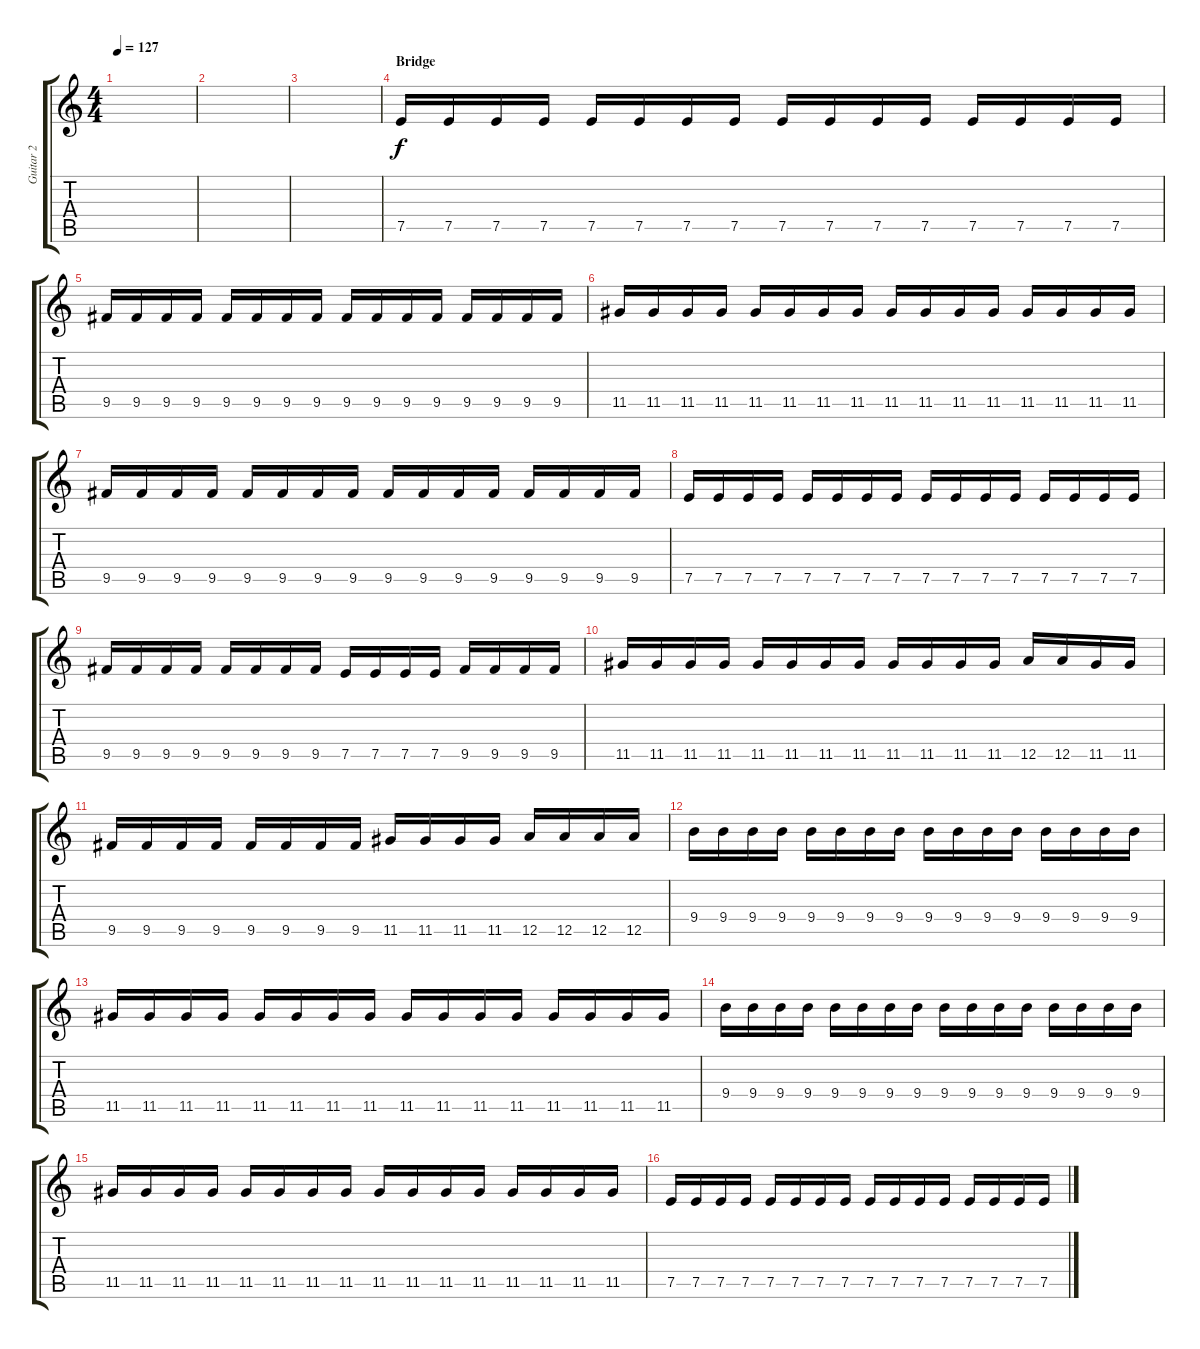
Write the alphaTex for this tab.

\track ("Guitar 2" "Guitar 2") {instrument electricguitarmuted}
\staff {score tabs}
\tuning (E4 B3 G3 D3 A2 E2) {hide}
\ts (4 4)
\tempo 127
\clef g2
\ks c
|
|
|
\section ("" "Bridge")
7.5.16{volume 12 instrument electricguitarmuted} 7.5.16 7.5.16 7.5.16 7.5.16 7.5.16 7.5.16 7.5.16 7.5.16 7.5.16 7.5.16 7.5.16 7.5.16 7.5.16 7.5.16 7.5.16 |
9.5.16 9.5.16 9.5.16 9.5.16 9.5.16 9.5.16 9.5.16 9.5.16 9.5.16 9.5.16 9.5.16 9.5.16 9.5.16 9.5.16 9.5.16 9.5.16 |
11.5.16 11.5.16 11.5.16 11.5.16 11.5.16 11.5.16 11.5.16 11.5.16 11.5.16 11.5.16 11.5.16 11.5.16 11.5.16 11.5.16 11.5.16 11.5.16 |
9.5.16 9.5.16 9.5.16 9.5.16 9.5.16 9.5.16 9.5.16 9.5.16 9.5.16 9.5.16 9.5.16 9.5.16 9.5.16 9.5.16 9.5.16 9.5.16 |
7.5.16 7.5.16 7.5.16 7.5.16 7.5.16 7.5.16 7.5.16 7.5.16 7.5.16 7.5.16 7.5.16 7.5.16 7.5.16 7.5.16 7.5.16 7.5.16 |
9.5.16 9.5.16 9.5.16 9.5.16 9.5.16 9.5.16 9.5.16 9.5.16 7.5.16 7.5.16 7.5.16 7.5.16 9.5.16 9.5.16 9.5.16 9.5.16 |
11.5.16 11.5.16 11.5.16 11.5.16 11.5.16 11.5.16 11.5.16 11.5.16 11.5.16 11.5.16 11.5.16 11.5.16 12.5.16 12.5.16 11.5.16 11.5.16 |
9.5.16 9.5.16 9.5.16 9.5.16 9.5.16 9.5.16 9.5.16 9.5.16 11.5.16 11.5.16 11.5.16 11.5.16 12.5.16 12.5.16 12.5.16 12.5.16 |
9.4.16 9.4.16 9.4.16 9.4.16 9.4.16 9.4.16 9.4.16 9.4.16 9.4.16 9.4.16 9.4.16 9.4.16 9.4.16 9.4.16 9.4.16 9.4.16 |
11.5.16 11.5.16 11.5.16 11.5.16 11.5.16 11.5.16 11.5.16 11.5.16 11.5.16 11.5.16 11.5.16 11.5.16 11.5.16 11.5.16 11.5.16 11.5.16 |
9.4.16 9.4.16 9.4.16 9.4.16 9.4.16 9.4.16 9.4.16 9.4.16 9.4.16 9.4.16 9.4.16 9.4.16 9.4.16 9.4.16 9.4.16 9.4.16 |
11.5.16 11.5.16 11.5.16 11.5.16 11.5.16 11.5.16 11.5.16 11.5.16 11.5.16 11.5.16 11.5.16 11.5.16 11.5.16 11.5.16 11.5.16 11.5.16 |
7.5.16 7.5.16 7.5.16 7.5.16 7.5.16 7.5.16 7.5.16 7.5.16 7.5.16 7.5.16 7.5.16 7.5.16 7.5.16 7.5.16 7.5.16 7.5.16
